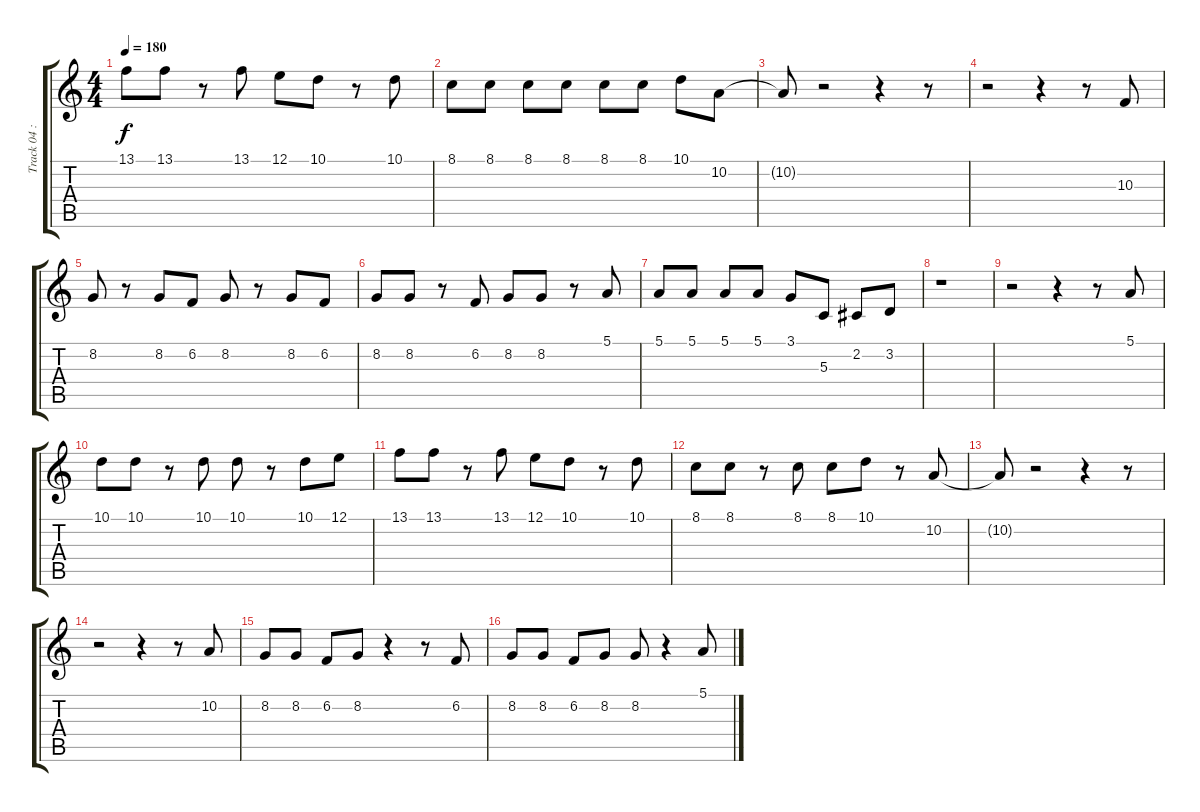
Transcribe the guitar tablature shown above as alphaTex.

\track ("Track 04 : unspecified" "Track 04 :") {instrument synthbrass2}
\staff {score tabs}
\tuning (E4 B3 G3 D3 A2 E2) {hide}
\ts (4 4)
\tempo 180
\clef g2
\ks c
13.1.8{dy f} 13.1.8 r.8 13.1.8 12.1.8 10.1.8 r.8 10.1.8 |
8.1.8 8.1.8 8.1.8 8.1.8 8.1.8 8.1.8 10.1.8 10.2.8 |
10.2{t}.8 r.2 r.4 r.8 |
r.2 r.4 r.8 10.3.8 |
8.2.8 r.8 8.2.8 6.2.8 8.2.8 r.8 8.2.8 6.2.8 |
8.2.8 8.2.8 r.8 6.2.8 8.2.8 8.2.8 r.8 5.1.8 |
5.1.8 5.1.8 5.1.8 5.1.8 3.1.8 5.3.8 2.2.8 3.2.8 |
r.1 |
r.2 r.4 r.8 5.1.8 |
10.1.8 10.1.8 r.8 10.1.8 10.1.8 r.8 10.1.8 12.1.8 |
13.1.8 13.1.8 r.8 13.1.8 12.1.8 10.1.8 r.8 10.1.8 |
8.1.8 8.1.8 r.8 8.1.8 8.1.8 10.1.8 r.8 10.2.8 |
10.2{t}.8 r.2 r.4 r.8 |
r.2 r.4 r.8 10.2.8 |
8.2.8 8.2.8 6.2.8 8.2.8 r.4 r.8 6.2.8 |
8.2.8 8.2.8 6.2.8 8.2.8 8.2.8 r.4 5.1.8
